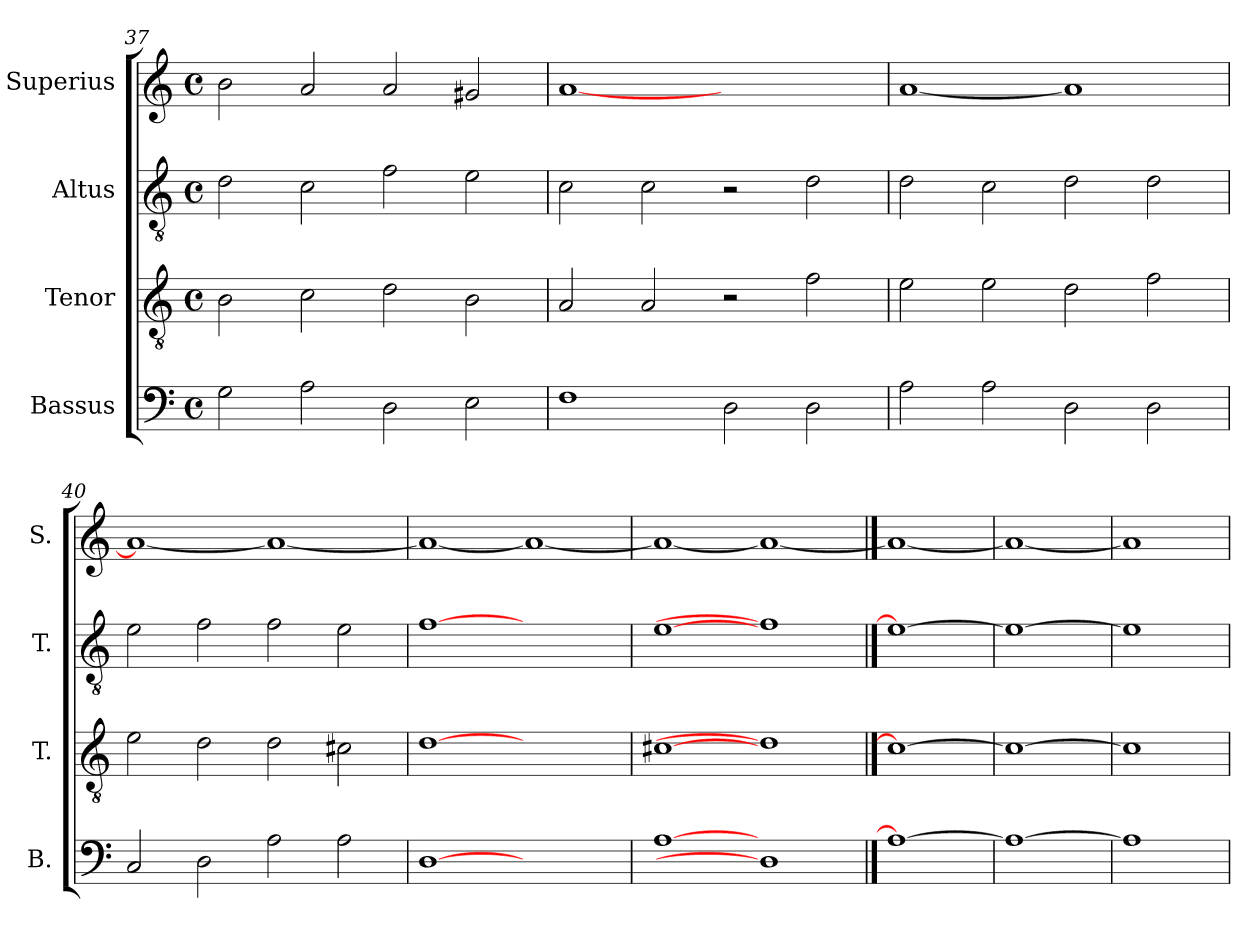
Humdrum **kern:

**kern	**kern	**kern	**kern
*part4	*part3	*part2	*part1
*staff4	*staff3	*staff2	*staff1
*I"Bassus	*I"Tenor	*I"Altus	*I"Superius
*I'B.	*I'T.	*I'T.	*I'S.
*clefF4	*clefGv2	*clefGv2	*clefG2
*	*ITrd7c12	*ITrd7c12	*
*k[]	*k[]	*k[]	*k[]
*C:	*C:	*C:	*C:
*M4/4	*M4/4	*M4/4	*M4/4
*met(c)	*met(c)	*met(c)	*met(c)
=37	=37	=37	=37
2Gi\	2BBi\	2Di\	2bi\
2Ai\	2Ci\	2Ci\	2ai/
2Di\	2Di\	2Fi\	2ai/
2Ei\	2BBi\	2Ei\	2g#Xi/
=38	=38	=38	=38
1Fi	2AAi/	2Ci\	[1ai
.	2AAi/	2Ci\	.
2Di\	2r	2r	1ryy
2Di\	2Fi\	2Di\	.
!!LO:LB:g=z
=39	=39	=39	=39
2Ai\	2Ei\	2Di\	[<1ai
2Ai\	2Ei\	2Ci\	.
2Di\	2Di\	2Di\	1ai]
2Di\	2Fi\	2Di\	.
=40	=40	=40	=40
2Ci/	2Ei\	2Ei\	1ai_<
2Di\	2Di\	2Fi\	.
2Ai\	2Di\	2Fi\	1ai_
2Ai\	2C#Xi\	2Ei\	.
=41	=41	=41	=41
[1Di	[1Di	[1Fi	1ai_<
1ryy	1ryy	1ryy	1ai_
=42	=42	=42	=42
[1Ai	[1C#Xi	[1Ei	1ai_<
1Di]	1Di]	1Fi]	1ai_
==43	==43	==43	==43
1Ai_	1C#i_	1Ei_	1ai_
=44	=44	=44	=44
1Ai_	1C#i_	1Ei_	1ai_
=45	=45	=45	=45
1Ai]	1C#i]	1Ei]	1ai]
=	=	=	=
*-	*-	*-	*-
